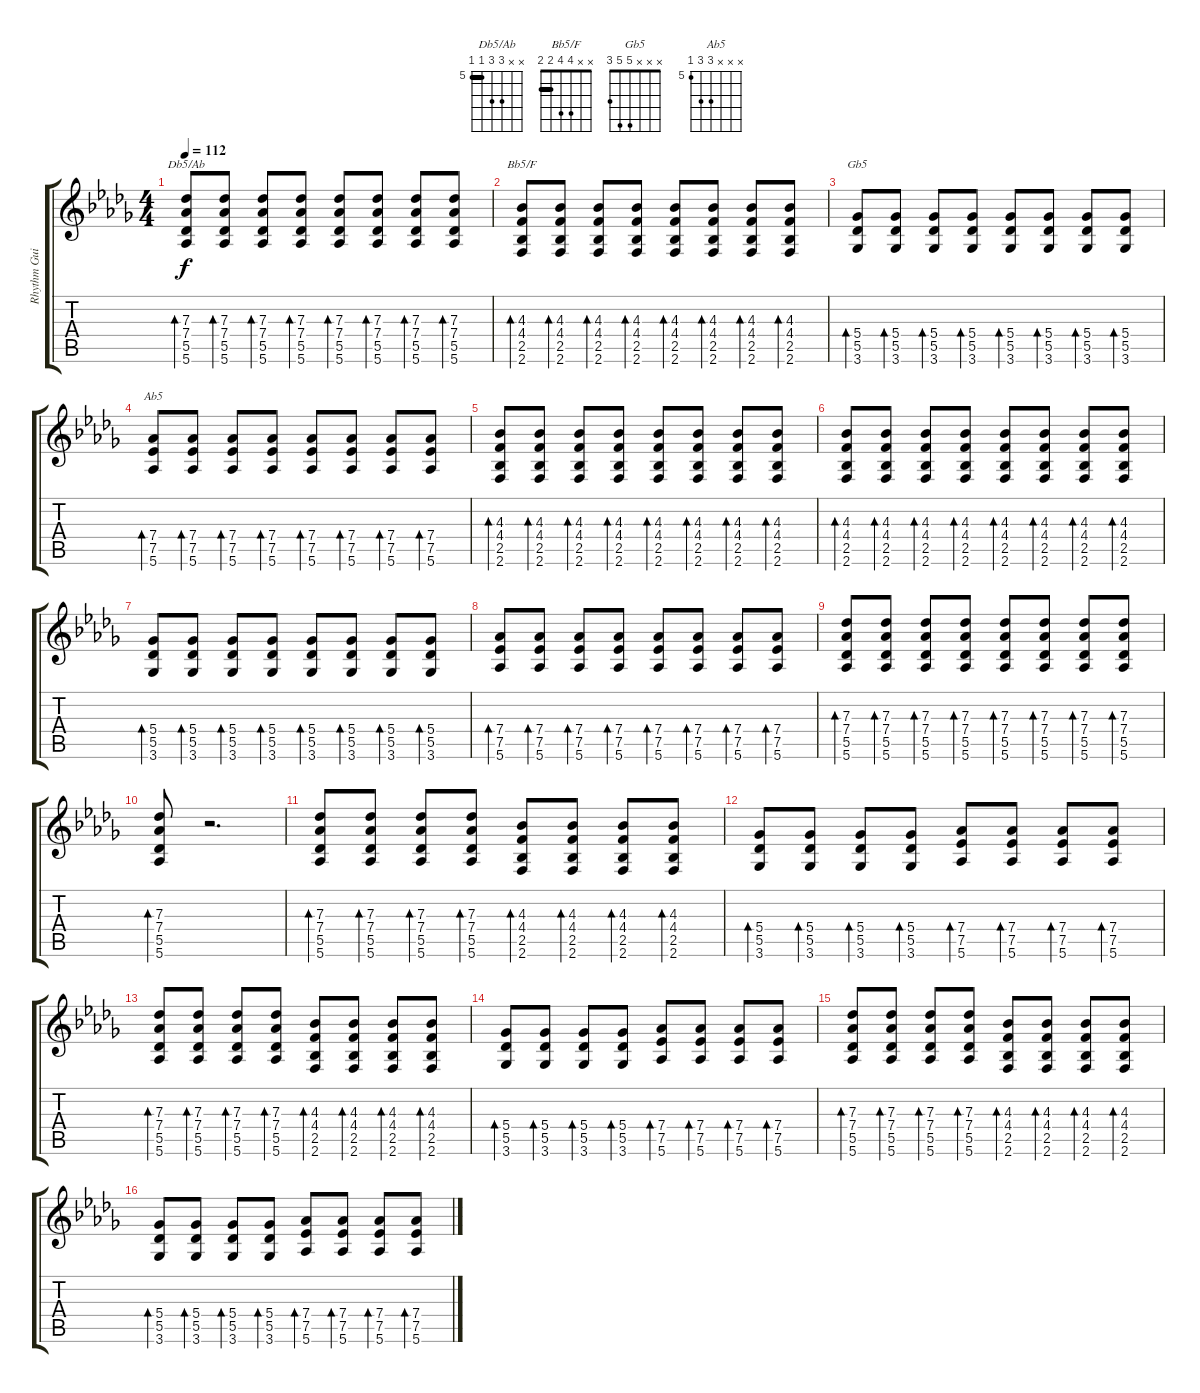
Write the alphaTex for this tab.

\track ("Rhythm Guitar" "Rhythm Gui") {instrument distortionguitar}
\staff {score tabs}
\tuning (Eb4 Bb3 Gb3 Db3 Ab2 Eb2) {hide}
\chord ("Db5/Ab" x x 7 7 5 5) {firstfret 5 barre 5}
\chord ("Bb5/F" x x 4 4 2 2) {barre 2}
\chord ("Gb5" x x x 5 5 3)
\chord ("Ab5" x x x 7 7 5) {firstfret 5}
\ts (4 4)
\tempo 112
\clef g2
\ks db
(7.3 7.4 5.5 5.6).8{bd 30 ch "Db5/Ab" dy f} (7.3 7.4 5.5 5.6).8{bd 30} (7.3 7.4 5.5 5.6).8{bd 30} (7.3 7.4 5.5 5.6).8{bd 30} (7.3 7.4 5.5 5.6).8{bd 30} (7.3 7.4 5.5 5.6).8{bd 30} (7.3 7.4 5.5 5.6).8{bd 30} (7.3 7.4 5.5 5.6).8{bd 30} |
(4.3 4.4 2.5 2.6).8{bd 30 ch "Bb5/F"} (4.3 4.4 2.5 2.6).8{bd 30} (4.3 4.4 2.5 2.6).8{bd 30} (4.3 4.4 2.5 2.6).8{bd 30} (4.3 4.4 2.5 2.6).8{bd 30} (4.3 4.4 2.5 2.6).8{bd 30} (4.3 4.4 2.5 2.6).8{bd 30} (4.3 4.4 2.5 2.6).8{bd 30} |
(5.4 5.5 3.6).8{bd 30 ch "Gb5"} (5.4 5.5 3.6).8{bd 30} (5.4 5.5 3.6).8{bd 30} (5.4 5.5 3.6).8{bd 30} (5.4 5.5 3.6).8{bd 30} (5.4 5.5 3.6).8{bd 30} (5.4 5.5 3.6).8{bd 30} (5.4 5.5 3.6).8{bd 30} |
(7.4 7.5 5.6).8{bd 30 ch "Ab5"} (7.4 7.5 5.6).8{bd 30} (7.4 7.5 5.6).8{bd 30} (7.4 7.5 5.6).8{bd 30} (7.4 7.5 5.6).8{bd 30} (7.4 7.5 5.6).8{bd 30} (7.4 7.5 5.6).8{bd 30} (7.4 7.5 5.6).8{bd 30} |
(4.3 4.4 2.5 2.6).8{bd 30} (4.3 4.4 2.5 2.6).8{bd 30} (4.3 4.4 2.5 2.6).8{bd 30} (4.3 4.4 2.5 2.6).8{bd 30} (4.3 4.4 2.5 2.6).8{bd 30} (4.3 4.4 2.5 2.6).8{bd 30} (4.3 4.4 2.5 2.6).8{bd 30} (4.3 4.4 2.5 2.6).8{bd 30} |
(4.3 4.4 2.5 2.6).8{bd 30} (4.3 4.4 2.5 2.6).8{bd 30} (4.3 4.4 2.5 2.6).8{bd 30} (4.3 4.4 2.5 2.6).8{bd 30} (4.3 4.4 2.5 2.6).8{bd 30} (4.3 4.4 2.5 2.6).8{bd 30} (4.3 4.4 2.5 2.6).8{bd 30} (4.3 4.4 2.5 2.6).8{bd 30} |
(5.4 5.5 3.6).8{bd 30} (5.4 5.5 3.6).8{bd 30} (5.4 5.5 3.6).8{bd 30} (5.4 5.5 3.6).8{bd 30} (5.4 5.5 3.6).8{bd 30} (5.4 5.5 3.6).8{bd 30} (5.4 5.5 3.6).8{bd 30} (5.4 5.5 3.6).8{bd 30} |
(7.4 7.5 5.6).8{bd 30} (7.4 7.5 5.6).8{bd 30} (7.4 7.5 5.6).8{bd 30} (7.4 7.5 5.6).8{bd 30} (7.4 7.5 5.6).8{bd 30} (7.4 7.5 5.6).8{bd 30} (7.4 7.5 5.6).8{bd 30} (7.4 7.5 5.6).8{bd 30} |
(7.3 7.4 5.5 5.6).8{bd 30} (7.3 7.4 5.5 5.6).8{bd 30} (7.3 7.4 5.5 5.6).8{bd 30} (7.3 7.4 5.5 5.6).8{bd 30} (7.3 7.4 5.5 5.6).8{bd 30} (7.3 7.4 5.5 5.6).8{bd 30} (7.3 7.4 5.5 5.6).8{bd 30} (7.3 7.4 5.5 5.6).8{bd 30} |
(7.3 7.4 5.5 5.6).8{bd 30} r.2{d} |
(7.3 7.4 5.5 5.6).8{bd 30} (7.3 7.4 5.5 5.6).8{bd 30} (7.3 7.4 5.5 5.6).8{bd 30} (7.3 7.4 5.5 5.6).8{bd 30} (4.3 4.4 2.5 2.6).8{bd 30} (4.3 4.4 2.5 2.6).8{bd 30} (4.3 4.4 2.5 2.6).8{bd 30} (4.3 4.4 2.5 2.6).8{bd 30} |
(5.4 5.5 3.6).8{bd 30} (5.4 5.5 3.6).8{bd 30} (5.4 5.5 3.6).8{bd 30} (5.4 5.5 3.6).8{bd 30} (7.4 7.5 5.6).8{bd 30} (7.4 7.5 5.6).8{bd 30} (7.4 7.5 5.6).8{bd 30} (7.4 7.5 5.6).8{bd 30} |
(7.3 7.4 5.5 5.6).8{bd 30} (7.3 7.4 5.5 5.6).8{bd 30} (7.3 7.4 5.5 5.6).8{bd 30} (7.3 7.4 5.5 5.6).8{bd 30} (4.3 4.4 2.5 2.6).8{bd 30} (4.3 4.4 2.5 2.6).8{bd 30} (4.3 4.4 2.5 2.6).8{bd 30} (4.3 4.4 2.5 2.6).8{bd 30} |
(5.4 5.5 3.6).8{bd 30} (5.4 5.5 3.6).8{bd 30} (5.4 5.5 3.6).8{bd 30} (5.4 5.5 3.6).8{bd 30} (7.4 7.5 5.6).8{bd 30} (7.4 7.5 5.6).8{bd 30} (7.4 7.5 5.6).8{bd 30} (7.4 7.5 5.6).8{bd 30} |
(7.3 7.4 5.5 5.6).8{bd 30} (7.3 7.4 5.5 5.6).8{bd 30} (7.3 7.4 5.5 5.6).8{bd 30} (7.3 7.4 5.5 5.6).8{bd 30} (4.3 4.4 2.5 2.6).8{bd 30} (4.3 4.4 2.5 2.6).8{bd 30} (4.3 4.4 2.5 2.6).8{bd 30} (4.3 4.4 2.5 2.6).8{bd 30} |
(5.4 5.5 3.6).8{bd 30} (5.4 5.5 3.6).8{bd 30} (5.4 5.5 3.6).8{bd 30} (5.4 5.5 3.6).8{bd 30} (7.4 7.5 5.6).8{bd 30} (7.4 7.5 5.6).8{bd 30} (7.4 7.5 5.6).8{bd 30} (7.4 7.5 5.6).8{bd 30}
